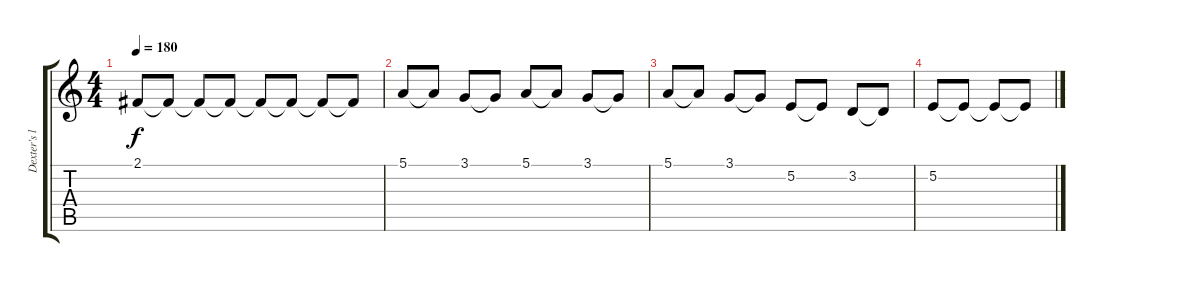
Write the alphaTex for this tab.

\track ("Dexter's lyrics" "Dexter's l") {instrument vibraphone}
\staff {score tabs}
\tuning (E4 B3 G3 D3 A2 E2) {hide}
\ts (4 4)
\tempo 180
\clef g2
\ks c
2.1.8{dy f} 2.1{t}.8 2.1{t}.8 2.1{t}.8 2.1{t}.8 2.1{t}.8 2.1{t}.8 2.1{t}.8 |
5.1.8 5.1{t}.8 3.1.8 3.1{t}.8 5.1.8 5.1{t}.8 3.1.8 3.1{t}.8 |
5.1.8 5.1{t}.8 3.1.8 3.1{t}.8 5.2.8 5.2{t}.8 3.2.8 3.2{t}.8 |
5.2.8 5.2{t}.8 5.2{t}.8 5.2{t}.8
